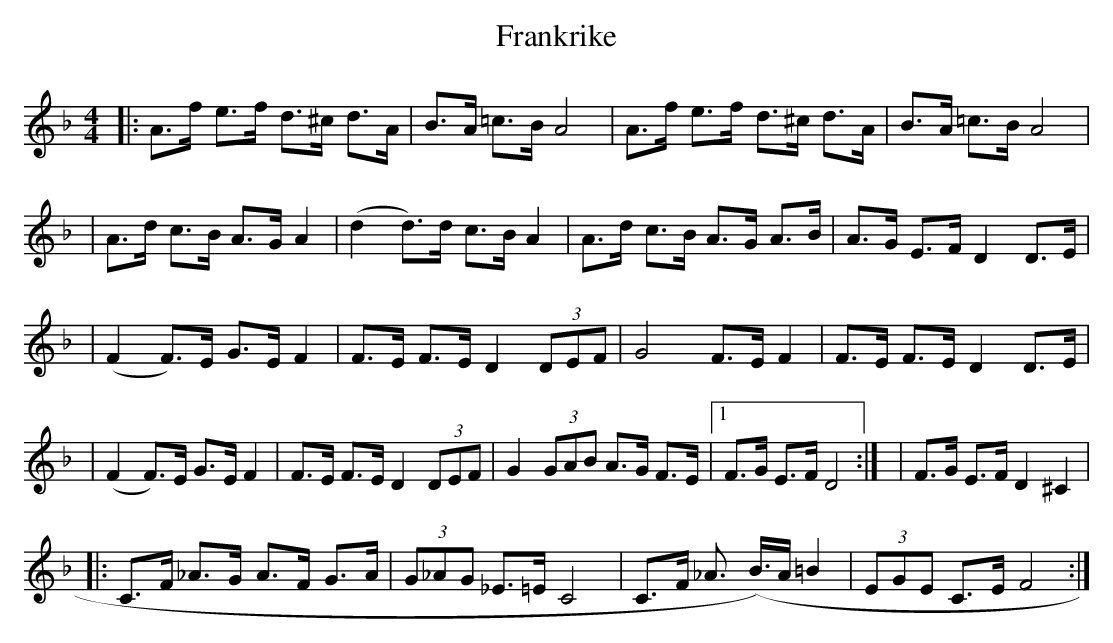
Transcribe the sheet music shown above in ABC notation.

X:1
T:Frankrike
M:4/4
L:1/8
K:Dm
|: A>f e>f d>^c d>A | B>A =c>B A4 |  A>f e>f d>^c d>A | B>A =c>B A4 |
| A>d c>B A>G A2 | (d2 d)>d c>B A2 |  A>d c>B A>G A>B | A>G E>F D2 D>E |
| (F2 F)>E G>E F2 | F>E F>E D2 (3DEF | G4 F>E F2 | F>E F>E D2 D>E |
| (F2 F)>E G>E F2 | F>E F>E D2 (3DEF | G2 (3GAB A>G F>E |1 F>G E>F D4 :| 2| F>G E>F D2 ^C2 |
|: C>F _A>G A>F G>A | (3G_AG _E>=E C4 | C>F _A>( B)>A =B2 | (3EGE C>E F4 :|
